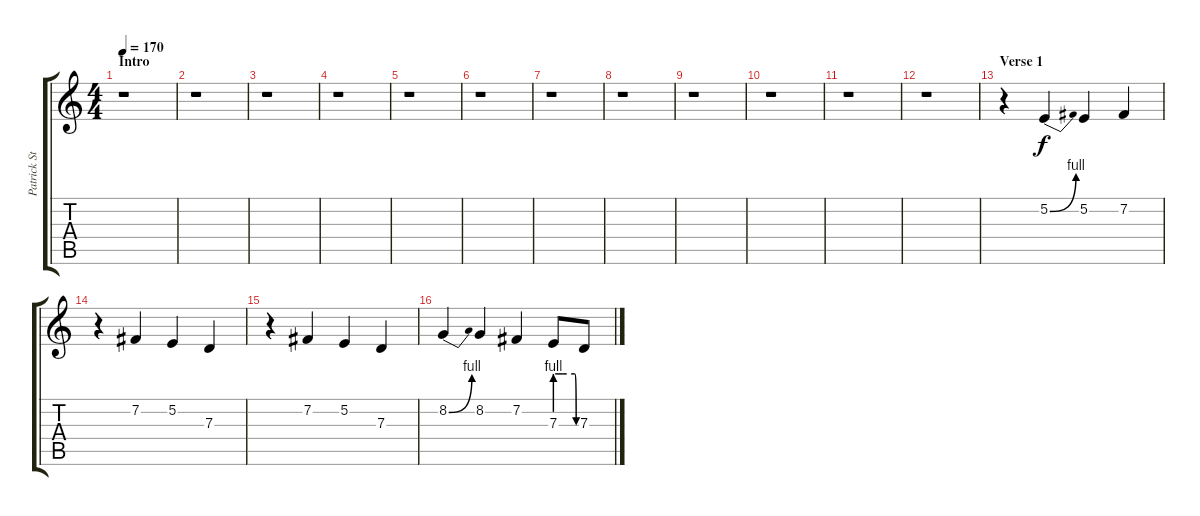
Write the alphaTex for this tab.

\track ("Patrick Stump (Lead Vocal and Harmonies)" "Patrick St") {instrument clarinet}
\staff {score tabs}
\tuning (E4 B3 G3 D3 A2 E2) {hide}
\ts (4 4)
\section ("" "Intro")
\tempo 170
\clef g2
\ks c
r.1{dy f instrument clarinet} |
r.1 |
r.1 |
r.1 |
r.1 |
r.1 |
r.1 |
r.1 |
r.1 |
r.1 |
r.1 |
r.1 |
\section ("" "Verse 1")
r.4 5.2{be (bend 0 0 60 4)}.4 5.2.4 7.2.4 |
r.4 7.2.4 5.2.4 7.3.4 |
r.4 7.2.4 5.2.4 7.3.4 |
8.2{be (bend 0 0 60 4)}.4 8.2.4 7.2.4 7.3{be (custom 0 4 20 4 33 4 56 4 60 0)}.8 7.3.8
